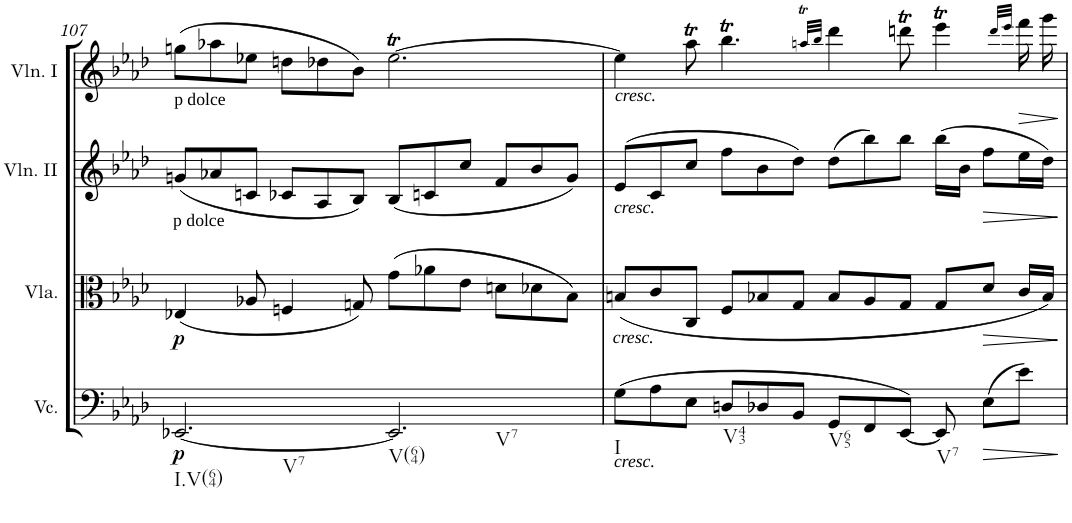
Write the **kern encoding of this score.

**kern	**dynam	**kern	**dynam	**kern	**dynam	**kern
*part4	*part4	*part3	*part3	*part2	*part2	*part1
*staff4	*staff4	*staff3	*staff3	*staff2	*staff2	*staff1
*I"Violoncello	*	*I"Viola	*	*I"Violin II	*	*I"Violin I
*I'Vc.	*	*I'Vla.	*	*I'Vln. II	*	*I'Vln. I
!!LO:PB:g=z
*clefF4	*	*clefC3	*	*clefG2	*	*clefG2
*k[b-e-a-d-]	*	*k[b-e-a-d-]	*	*k[b-e-a-d-]	*	*k[b-e-a-d-]
*A-:	*	*A-:	*	*A-:	*	*A-:
*M12/8	*	*M12/8	*	*M12/8	*	*M12/8
=107	=107	=107	=107	=107	=107	=107
!	!	!	!	!	!	!LO:TX:b:t=p dolce
!	!	!	!	!LO:TX:b:t=p dolce	!	!
!LO:TX:b:t=I.V(64)	!	!	!	!	!	!
!LO:TX:b:t=V7	!	!	!	!	!	!
!	!LO:DY:b	!	!LO:DY:b	!	!	!
[2.EE-X/	p	(4E-X/	p	(8gn/L	.	(8ggn\L
.	.	.	.	8a-X/	.	8aa-X\
.	.	8A-X/	.	8cn/J	.	8ee-X\J
.	.	4Fn/	.	8c-X/L	.	8ddn\L
.	.	.	.	8A-/	.	8dd-X\
.	.	8Gn/)	.	8B-/J)	.	8b-\J)
!LO:TX:b:t=V(64)	!	!	!	!	!	!
!LO:TX:b:t=V7	!	!	!	!	!	!
2.EE-/]	.	(8g\L	.	(8B-/L	.	[2.ee-T\
.	.	8a-X\	.	8cn/	.	.
.	.	8e-\J	.	8cc/J	.	.
.	.	8dn\L	.	8f/L	.	.
.	.	8d-X\	.	8b-/	.	.
.	.	8B-\J)	.	8g/J)	.	.
=108	=108	=108	=108	=108	=108	=108
!	!	!	!	!	!	!LO:TX:b:i:t=cresc.
!	!	!	!	!LO:TX:b:i:t=cresc.	!	!
!	!	!LO:TX:b:i:t=cresc.	!	!	!	!
!LO:TX:b:i:t=cresc.	!	!	!	!	!	!
!LO:TX:b:t=I	!	!	!	!	!	!
(8G\L	.	(8Bn/L	.	(8e-/L	.	4ee-\]
8A-\	.	8c/	.	8c/	.	.
8E-\J	.	8C/J	.	8cc/J	.	8aa-T\
!LO:TX:b:t=V43	!	!	!	!	!	!
8Dn/L	.	8F/L	.	8ff\L	.	4.bb-T\
8D-X/	.	8B-X/	.	8b-\	.	.
8BB-/J	.	8G/J	.	8dd-\J)	.	.
.	.	.	.	.	.	32qaan>/LLL
.	.	.	.	.	.	32qbb-/JJJ
!LO:TX:b:t=V65	!	!	!	!	!	!
8GG/L	.	8B-/L	.	(8dd-\L	.	4ddd-\
8FF/	.	8A-/	.	8bb-\)	.	.
[8EE-/J)	.	8G/J	.	8bb-\J	.	8dddnt\
!LO:TX:b:t=V7	!	!	!	!	!	!
8EE-/]	.	8G/L	.	(16bb-\LL	.	4eee-T\
.	.	.	.	16b-\JJ	.	.
!	!	!	!LO:HP:b	!	!LO:HP:b	!
(8E-\L	.	8d-/J	>	8ff\L	>	.
.	.	.	.	.	.	32qddd/LLL
.	.	.	.	.	.	32qeee-/JJJ
8e-\J)	.	16c/LL	.	16ee-\L	.	16fff\
.	.	16B-/JJ)	.	16dd-\JJ)	.	16ggg\
.	.	.	]	.	]	.
=	=	=	=	=	=	=
*-	*-	*-	*-	*-	*-	*-
